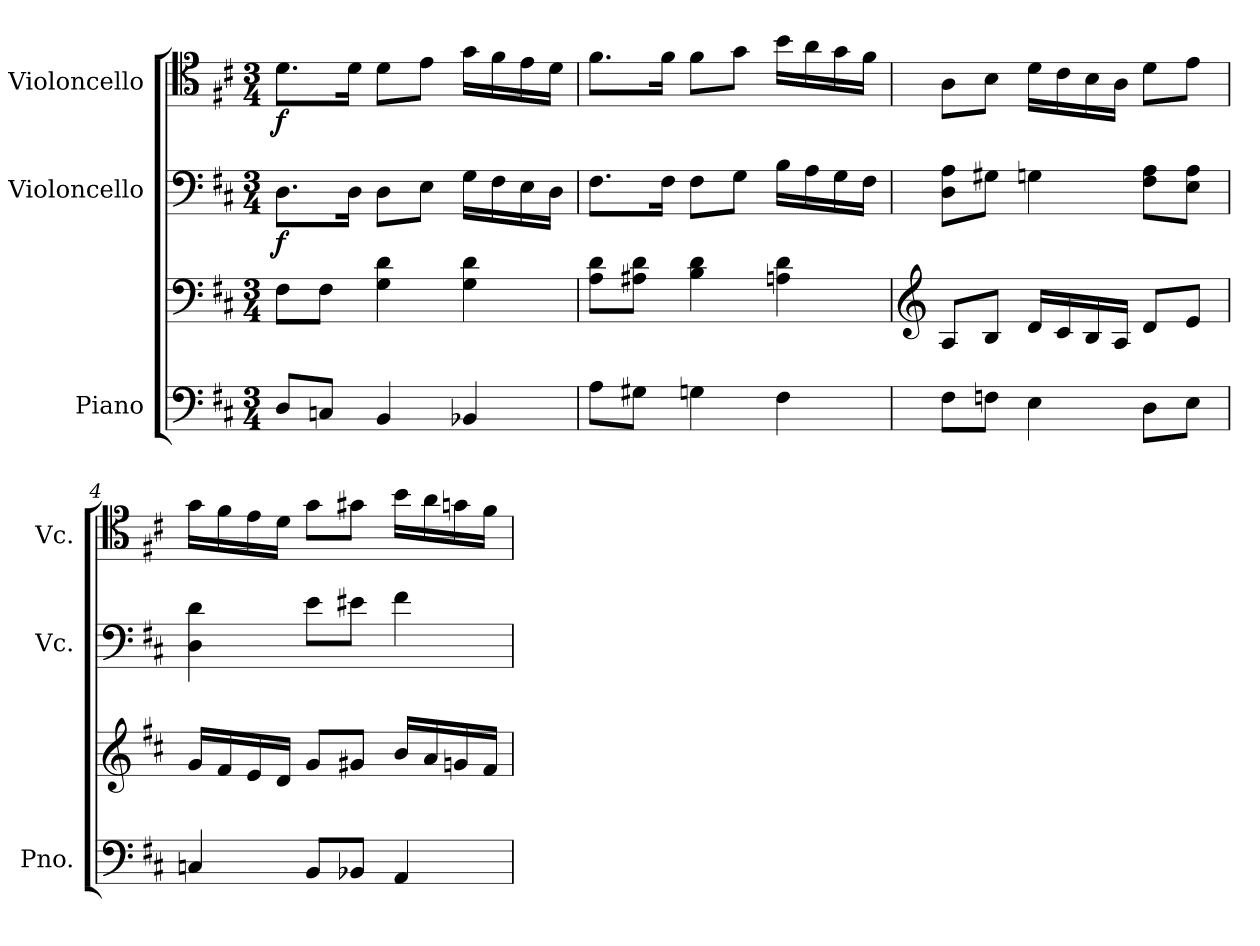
**kern	**kern	**dynam	**kern	**dynam	**kern	**dynam
*part3	*part3	*part3	*part2	*part2	*part1	*part1
*staff4	*staff3	*staff3/4	*staff2	*staff2	*staff1	*staff1
*I"Piano	*	*	*I"Violoncello	*	*I"Violoncello	*
*I'Pno.	*	*	*I'Vc.	*	*I'Vc.	*
*clefF4	*clefF4	*	*clefF4	*	*clefC4	*
*k[f#c#]	*k[f#c#]	*	*k[f#c#]	*	*k[f#c#]	*
*M3/4	*M3/4	*	*M3/4	*	*M3/4	*
*MM125	*MM125	*	*MM125	*	*MM125	*
=1	=1	=1	=1	=1	=1	=1
!	!	!LO:DY:b=2	!	!	!	!
!	!	!LO:DY:n=1:b	!	!LO:DY:b	!	!LO:DY:b
8D/L	8F#\L	mf mf	8.D\L	f	8.d\L	f
8Cn/J	8F#\J	.	.	.	.	.
.	.	.	16D\Jk	.	16d\Jk	.
4BB/	4G\ 4d\	.	8D\L	.	8d\L	.
.	.	.	8E\J	.	8e\J	.
4BB-X/	4G\ 4d\	.	16G\LL	.	16g\LL	.
.	.	.	16F#\	.	16f#\	.
.	.	.	16E\	.	16e\	.
.	.	.	16D\JJ	.	16d\JJ	.
=2	=2	=2	=2	=2	=2	=2
8A\L	8A\ 8d\L	.	8.F#\L	.	8.f#\L	.
8G#X\J	8A#X\ 8d\J	.	.	.	.	.
.	.	.	16F#\Jk	.	16f#\Jk	.
4Gn\	4B\ 4d\	.	8F#\L	.	8f#\L	.
.	.	.	8G\J	.	8g\J	.
4F#\	4An\ 4d\	.	16B\LL	.	16b\LL	.
.	.	.	16A\	.	16a\	.
.	.	.	16G\	.	16g\	.
.	.	.	16F#\JJ	.	16f#\JJ	.
=3	=3	=3	=3	=3	=3	=3
*	*clefG2	*	*	*	*	*
8F#\L	8A/L	.	8D\ 8A\L	.	8A\L	.
8Fn\J	8B/J	.	8G#X\J	.	8B\J	.
4E\	16d/LL	.	4Gn\	.	16d\LL	.
.	16c#/	.	.	.	16c#\	.
.	16B/	.	.	.	16B\	.
.	16A/JJ	.	.	.	16A\JJ	.
8D\L	8d/L	.	8F#\ 8A\L	.	8d\L	.
8E\J	8e/J	.	8E\ 8A\J	.	8e\J	.
!!LO:LB:g=z
=4	=4	=4	=4	=4	=4	=4
4Cn/	16g/LL	.	4D\ 4d\	.	16g\LL	.
.	16f#/	.	.	.	16f#\	.
.	16e/	.	.	.	16e\	.
.	16d/JJ	.	.	.	16d\JJ	.
8BB/L	8g/L	.	8e\L	.	8g\L	.
8BB-X/J	8g#X/J	.	8e#X\J	.	8g#X\J	.
4AA/	16b/LL	.	4f#\	.	16b\LL	.
.	16a/	.	.	.	16a\	.
.	16gn/	.	.	.	16gn\	.
.	16f#/JJ	.	.	.	16f#\JJ	.
=	=	=	=	=	=	=
*-	*-	*-	*-	*-	*-	*-
